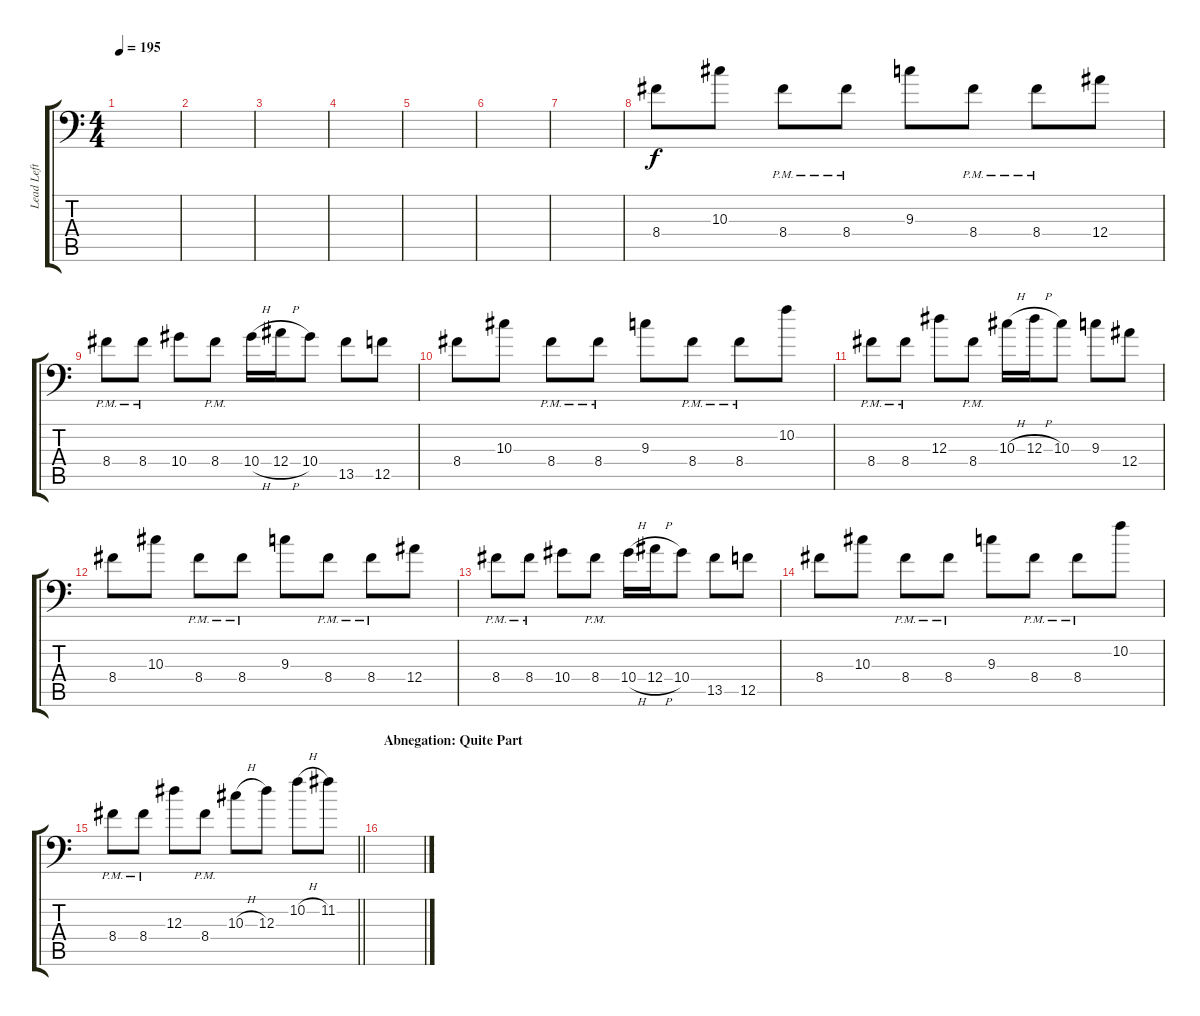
\track ("Lead Left 2" "Lead Left ") {instrument distortionguitar}
\staff {score tabs}
\tuning (C4 G3 Eb3 Bb2 F2 Bb1) {hide}
\ts (4 4)
\tempo 195
\clef f4
\ks c
|
|
|
|
|
|
|
8.4.8 10.3.8 8.4{pm}.8 8.4{pm}.8 9.3.8 8.4{pm}.8 8.4{pm}.8 12.4.8 |
8.4{pm}.8 8.4{pm}.8 10.4.8 8.4{pm}.8 10.4{h}.16 12.4{h}.16 10.4.8 13.5.8 12.5.8 |
8.4.8 10.3.8 8.4{pm}.8 8.4{pm}.8 9.3.8 8.4{pm}.8 8.4{pm}.8 10.2.8 |
8.4{pm}.8 8.4{pm}.8 12.3.8 8.4{pm}.8 10.3{h}.16 12.3{h}.16 10.3.8 9.3.8 12.4.8 |
8.4.8 10.3.8 8.4{pm}.8 8.4{pm}.8 9.3.8 8.4{pm}.8 8.4{pm}.8 12.4.8 |
8.4{pm}.8 8.4{pm}.8 10.4.8 8.4{pm}.8 10.4{h}.16 12.4{h}.16 10.4.8 13.5.8 12.5.8 |
8.4.8 10.3.8 8.4{pm}.8 8.4{pm}.8 9.3.8 8.4{pm}.8 8.4{pm}.8 10.2.8 |
\barLineRight lightlight
8.4{pm}.8 8.4{pm}.8 12.3.8 8.4{pm}.8 10.3{h}.8 12.3.8 10.2{h}.8 11.2.8 |
\section ("" "Abnegation: Quite Part")
